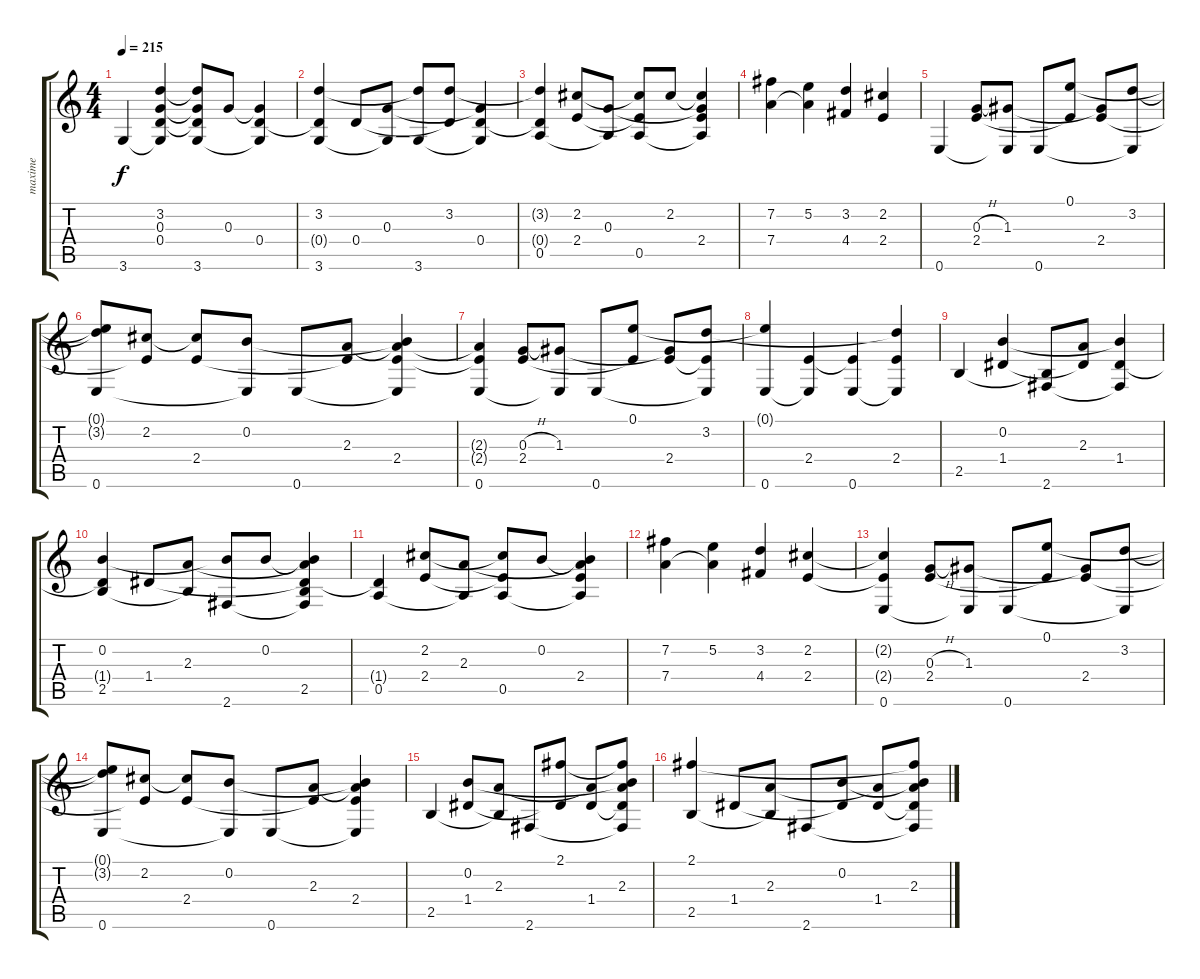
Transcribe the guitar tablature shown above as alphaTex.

\track ("maxime" "maxime") {instrument acousticguitarnylon}
\staff {score tabs}
\tuning (E4 B3 G3 D3 A2 E2) {hide}
\ts (4 4)
\tempo 215
\clef g2
\ks c
3.6.4{dy f} (3.2 0.3 0.4 3.6{t}).4 (3.2{t} 0.3{t} 0.4{t} 3.6).8 0.3.8 (0.3{t} 0.4 3.6{t}).4 |
(3.2 0.4{t} 3.6).4 0.4.8 (0.3 3.6{t}).8 (3.2{t} 3.6).8 (3.2 0.4{t}).8 (0.3{t} 0.4 3.6{t}).4 |
(3.2{t} 0.4{t} 0.5).4 (2.2 2.4).8 (0.3 0.5{t}).8 (2.2{t} 2.4{t} 0.5).8 2.2.8 (2.2{t} 0.3{t} 2.4 0.5{t}).4 |
(7.2 7.4).4 (5.2 7.4{t}).4 (3.2 4.4).4 (2.2 2.4).4 |
0.6.4 (0.3{h} 2.4).8 (1.3 0.6{t}).8 0.6.8 (0.1 2.4{t}).8 (1.3{t} 2.4).8 (3.2 0.6{t}).8 |
(0.1{t} 3.2{t} 0.6).8 (2.2 2.4{t}).8 (2.2{t} 2.4).8 (0.2 0.6{t}).8 0.6.8 (2.3 2.4{t}).8 (0.2{t} 2.3{t} 2.4 0.6{t}).4 |
(2.3{t} 2.4{t} 0.6).4 (0.3{h} 2.4).8 (1.3 0.6{t}).8 0.6.8 (0.1 2.4{t}).8 (1.3{t} 2.4).8 (3.2 2.4{t} 0.6{t}).8 |
(0.1{t} 0.6).4 (2.4 0.6{t}).4 (2.4{t} 0.6).4 (3.2{t} 2.4 0.6{t}).4 |
2.5.4 (0.2 1.4).4 (2.5{t} 2.6).8 (2.3 1.4{t}).8 (0.2{t} 1.4 2.6{t}).4 |
(0.2 1.4{t} 2.5).4 1.4.8 (2.3 2.5{t}).8 (0.2{t} 2.6).8 0.2.8 (0.2{t} 2.3{t} 1.4{t} 2.5 2.6{t}).4 |
(1.4{t} 0.5).4 (2.2 2.4).8 (2.3 0.5{t}).8 (2.2{t} 2.4{t} 0.5).8 0.2.8 (0.2{t} 2.3{t} 2.4 0.5{t}).4 |
(7.2 7.4).4 (5.2 7.4{t}).4 (3.2 4.4).4 (2.2 2.4).4 |
(2.2{t} 2.4{t} 0.6).4 (0.3{h} 2.4).8 (1.3 0.6{t}).8 0.6.8 (0.1 2.4{t}).8 (1.3{t} 2.4).8 (3.2 0.6{t}).8 |
(0.1{t} 3.2{t} 0.6).8 (2.2 2.4{t}).8 (2.2{t} 2.4).8 (0.2 0.6{t}).8 0.6.8 (2.3 2.4{t}).8 (0.2{t} 2.3{t} 2.4 0.6{t}).4 |
2.5.4 (0.2 1.4).8 (2.3 2.5{t}).8 2.6.8 (2.1 1.4{t}).8 (2.3{t} 1.4).8 (2.1{t} 0.2{t} 2.3 1.4{t} 2.6{t}).8 |
(2.1 2.5).4 1.4.8 (2.3 2.5{t}).8 2.6.8 (0.2 1.4{t}).8 (2.3{t} 1.4).8 (2.1{t} 0.2{t} 2.3 1.4{t} 2.6{t}).8
